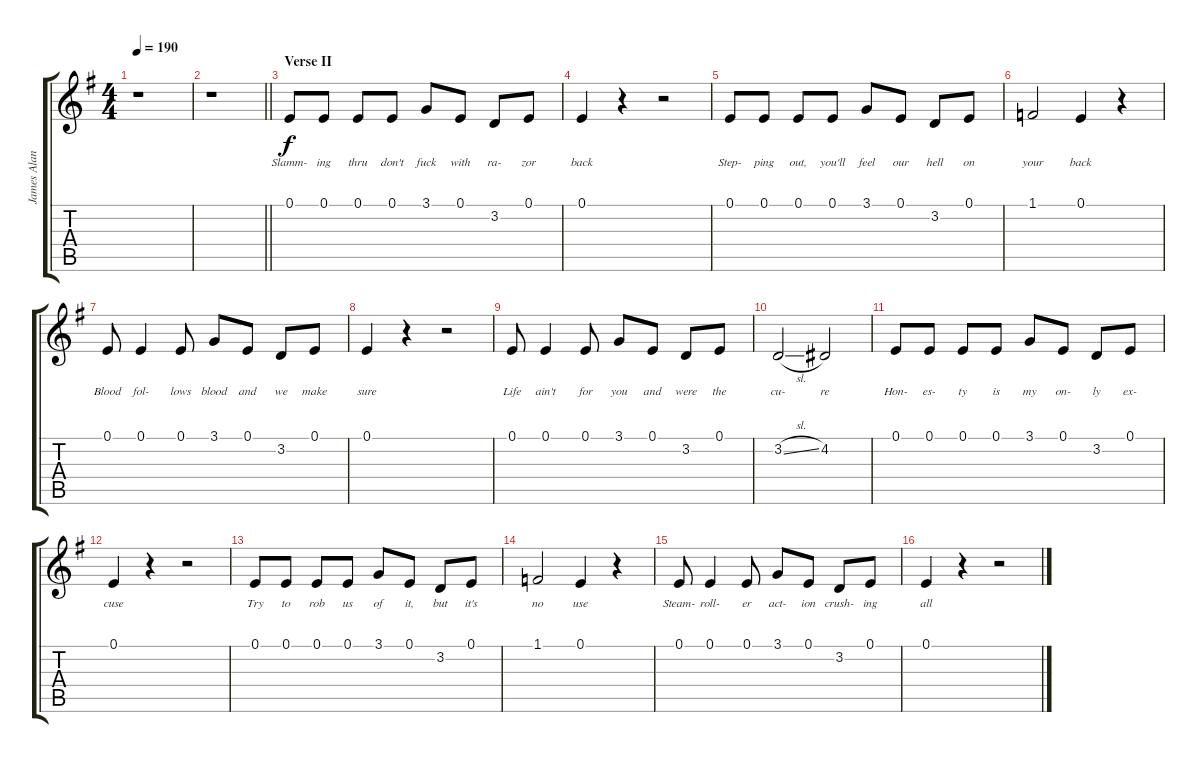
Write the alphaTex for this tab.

\track ("James Alan Hetfield - Vocals" "James Alan") {instrument lead6voice}
\staff {score tabs}
\tuning (E4 B3 G3 D3 A2 E2) {hide}
\ts (4 4)
\tempo 190
\clef g2
\ks eminor
r.1{dy mp} |
\barLineRight lightlight
r.1 |
\section ("" "Verse II")
0.1.8{lyrics (0 "Slamm-") lyrics (1 "") lyrics (2 "") lyrics (3 "") lyrics (4 "") dy f instrument lead6voice} 0.1.8{lyrics (0 "ing") lyrics (1 "") lyrics (2 "") lyrics (3 "") lyrics (4 "")} 0.1.8{lyrics (0 "thru") lyrics (1 "") lyrics (2 "") lyrics (3 "") lyrics (4 "")} 0.1.8{lyrics (0 "don't") lyrics (1 "") lyrics (2 "") lyrics (3 "") lyrics (4 "")} 3.1.8{lyrics (0 "fuck") lyrics (1 "") lyrics (2 "") lyrics (3 "") lyrics (4 "")} 0.1.8{lyrics (0 "with") lyrics (1 "") lyrics (2 "") lyrics (3 "") lyrics (4 "")} 3.2.8{lyrics (0 "ra-") lyrics (1 "") lyrics (2 "") lyrics (3 "") lyrics (4 "")} 0.1.8{lyrics (0 "zor") lyrics (1 "") lyrics (2 "") lyrics (3 "") lyrics (4 "")} |
0.1.4{lyrics (0 "back") lyrics (1 "") lyrics (2 "") lyrics (3 "") lyrics (4 "")} r.4 r.2 |
0.1.8{lyrics (0 "Step-") lyrics (1 "") lyrics (2 "") lyrics (3 "") lyrics (4 "")} 0.1.8{lyrics (0 "ping") lyrics (1 "") lyrics (2 "") lyrics (3 "") lyrics (4 "")} 0.1.8{lyrics (0 "out,") lyrics (1 "") lyrics (2 "") lyrics (3 "") lyrics (4 "")} 0.1.8{lyrics (0 "you'll") lyrics (1 "") lyrics (2 "") lyrics (3 "") lyrics (4 "")} 3.1.8{lyrics (0 "feel") lyrics (1 "") lyrics (2 "") lyrics (3 "") lyrics (4 "")} 0.1.8{lyrics (0 "our") lyrics (1 "") lyrics (2 "") lyrics (3 "") lyrics (4 "")} 3.2.8{lyrics (0 "hell") lyrics (1 "") lyrics (2 "") lyrics (3 "") lyrics (4 "")} 0.1.8{lyrics (0 "on") lyrics (1 "") lyrics (2 "") lyrics (3 "") lyrics (4 "")} |
1.1.2{lyrics (0 "your") lyrics (1 "") lyrics (2 "") lyrics (3 "") lyrics (4 "")} 0.1.4{lyrics (0 "back") lyrics (1 "") lyrics (2 "") lyrics (3 "") lyrics (4 "")} r.4 |
0.1.8{lyrics (0 "Blood") lyrics (1 "") lyrics (2 "") lyrics (3 "") lyrics (4 "")} 0.1.4{lyrics (0 "fol-") lyrics (1 "") lyrics (2 "") lyrics (3 "") lyrics (4 "")} 0.1.8{lyrics (0 "lows") lyrics (1 "") lyrics (2 "") lyrics (3 "") lyrics (4 "")} 3.1.8{lyrics (0 "blood") lyrics (1 "") lyrics (2 "") lyrics (3 "") lyrics (4 "")} 0.1.8{lyrics (0 "and") lyrics (1 "") lyrics (2 "") lyrics (3 "") lyrics (4 "")} 3.2.8{lyrics (0 "we") lyrics (1 "") lyrics (2 "") lyrics (3 "") lyrics (4 "")} 0.1.8{lyrics (0 "make") lyrics (1 "") lyrics (2 "") lyrics (3 "") lyrics (4 "")} |
0.1.4{lyrics (0 "sure") lyrics (1 "") lyrics (2 "") lyrics (3 "") lyrics (4 "")} r.4 r.2 |
0.1.8{lyrics (0 "Life") lyrics (1 "") lyrics (2 "") lyrics (3 "") lyrics (4 "")} 0.1.4{lyrics (0 "ain't") lyrics (1 "") lyrics (2 "") lyrics (3 "") lyrics (4 "")} 0.1.8{lyrics (0 "for") lyrics (1 "") lyrics (2 "") lyrics (3 "") lyrics (4 "")} 3.1.8{lyrics (0 "you") lyrics (1 "") lyrics (2 "") lyrics (3 "") lyrics (4 "")} 0.1.8{lyrics (0 "and") lyrics (1 "") lyrics (2 "") lyrics (3 "") lyrics (4 "")} 3.2.8{lyrics (0 "were") lyrics (1 "") lyrics (2 "") lyrics (3 "") lyrics (4 "")} 0.1.8{lyrics (0 "the") lyrics (1 "") lyrics (2 "") lyrics (3 "") lyrics (4 "")} |
3.2{sl}.2{lyrics (0 "cu-") lyrics (1 "") lyrics (2 "") lyrics (3 "") lyrics (4 "")} 4.2.2{lyrics (0 "re") lyrics (1 "") lyrics (2 "") lyrics (3 "") lyrics (4 "")} |
0.1.8{lyrics (0 "Hon-") lyrics (1 "") lyrics (2 "") lyrics (3 "") lyrics (4 "")} 0.1.8{lyrics (0 "es-") lyrics (1 "") lyrics (2 "") lyrics (3 "") lyrics (4 "")} 0.1.8{lyrics (0 "ty") lyrics (1 "") lyrics (2 "") lyrics (3 "") lyrics (4 "")} 0.1.8{lyrics (0 "is") lyrics (1 "") lyrics (2 "") lyrics (3 "") lyrics (4 "")} 3.1.8{lyrics (0 "my") lyrics (1 "") lyrics (2 "") lyrics (3 "") lyrics (4 "")} 0.1.8{lyrics (0 "on-") lyrics (1 "") lyrics (2 "") lyrics (3 "") lyrics (4 "")} 3.2.8{lyrics (0 "ly") lyrics (1 "") lyrics (2 "") lyrics (3 "") lyrics (4 "")} 0.1.8{lyrics (0 "ex-") lyrics (1 "") lyrics (2 "") lyrics (3 "") lyrics (4 "")} |
0.1.4{lyrics (0 "cuse") lyrics (1 "") lyrics (2 "") lyrics (3 "") lyrics (4 "")} r.4 r.2 |
0.1.8{lyrics (0 "Try") lyrics (1 "") lyrics (2 "") lyrics (3 "") lyrics (4 "")} 0.1.8{lyrics (0 "to") lyrics (1 "") lyrics (2 "") lyrics (3 "") lyrics (4 "")} 0.1.8{lyrics (0 "rob") lyrics (1 "") lyrics (2 "") lyrics (3 "") lyrics (4 "")} 0.1.8{lyrics (0 "us") lyrics (1 "") lyrics (2 "") lyrics (3 "") lyrics (4 "")} 3.1.8{lyrics (0 "of") lyrics (1 "") lyrics (2 "") lyrics (3 "") lyrics (4 "")} 0.1.8{lyrics (0 "it,") lyrics (1 "") lyrics (2 "") lyrics (3 "") lyrics (4 "")} 3.2.8{lyrics (0 "but") lyrics (1 "") lyrics (2 "") lyrics (3 "") lyrics (4 "")} 0.1.8{lyrics (0 "it's") lyrics (1 "") lyrics (2 "") lyrics (3 "") lyrics (4 "")} |
1.1.2{lyrics (0 "no") lyrics (1 "") lyrics (2 "") lyrics (3 "") lyrics (4 "")} 0.1.4{lyrics (0 "use") lyrics (1 "") lyrics (2 "") lyrics (3 "") lyrics (4 "")} r.4 |
0.1.8{lyrics (0 "Steam-") lyrics (1 "") lyrics (2 "") lyrics (3 "") lyrics (4 "")} 0.1.4{lyrics (0 "roll-") lyrics (1 "") lyrics (2 "") lyrics (3 "") lyrics (4 "")} 0.1.8{lyrics (0 "er") lyrics (1 "") lyrics (2 "") lyrics (3 "") lyrics (4 "")} 3.1.8{lyrics (0 "act-") lyrics (1 "") lyrics (2 "") lyrics (3 "") lyrics (4 "")} 0.1.8{lyrics (0 "ion") lyrics (1 "") lyrics (2 "") lyrics (3 "") lyrics (4 "")} 3.2.8{lyrics (0 "crush-") lyrics (1 "") lyrics (2 "") lyrics (3 "") lyrics (4 "")} 0.1.8{lyrics (0 "ing") lyrics (1 "") lyrics (2 "") lyrics (3 "") lyrics (4 "")} |
0.1.4{lyrics (0 "all") lyrics (1 "") lyrics (2 "") lyrics (3 "") lyrics (4 "")} r.4 r.2
